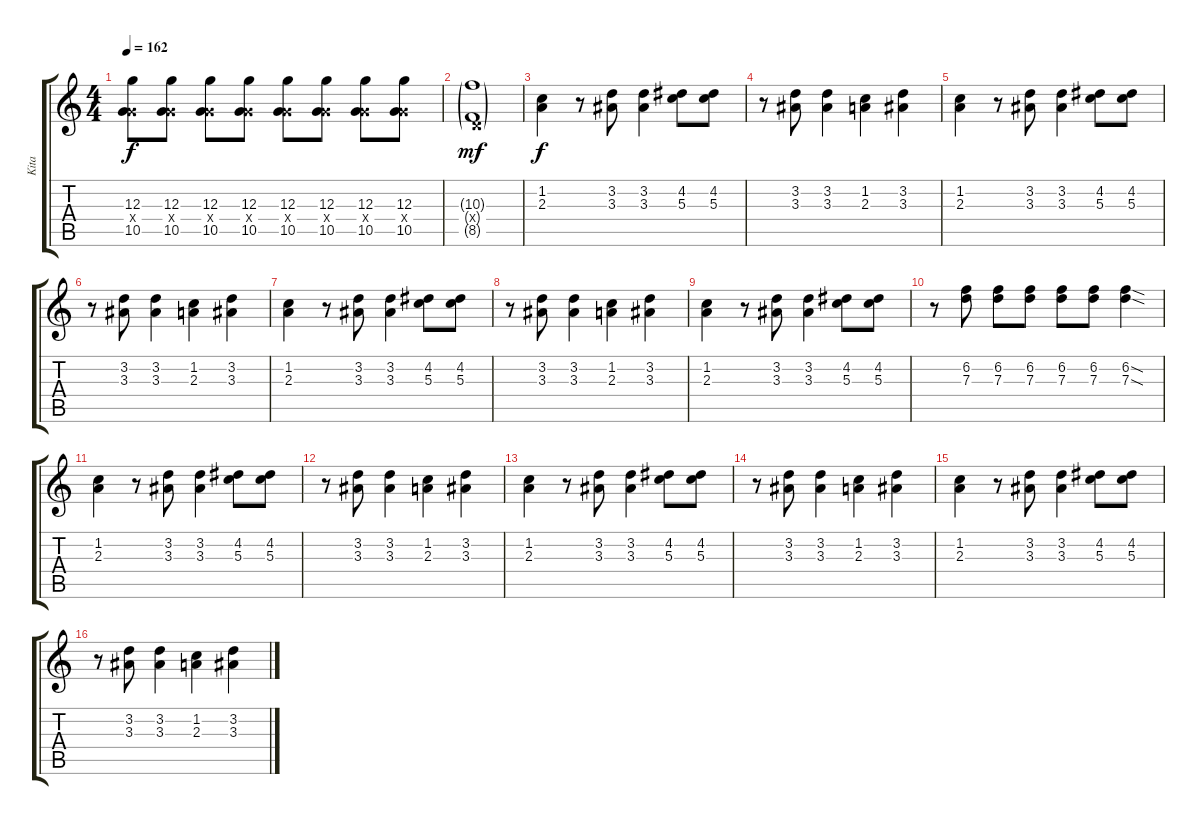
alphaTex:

\track ("Kita" "Kita") {instrument overdrivenguitar}
\staff {score tabs}
\tuning (E4 B3 G3 D3 A2 E2) {hide}
\ts (4 4)
\tempo 162
\clef g2
\ks c
(12.3 5.4{x} 10.5).8{dy f} (12.3 5.4{x} 10.5).8 (12.3 5.4{x} 10.5).8 (12.3 5.4{x} 10.5).8 (12.3 5.4{x} 10.5).8 (12.3 5.4{x} 10.5).8 (12.3 5.4{x} 10.5).8 (12.3 5.4{x} 10.5).8 |
(10.3{g} 0.4{g x} 8.5{g}).1{dy mf} |
(1.2 2.3).4{dy f} r.8 (3.2 3.3).8 (3.2 3.3).4 (4.2 5.3).8 (4.2 5.3).8 |
r.8 (3.2 3.3).8 (3.2 3.3).4 (1.2 2.3).4 (3.2 3.3).4 |
(1.2 2.3).4 r.8 (3.2 3.3).8 (3.2 3.3).4 (4.2 5.3).8 (4.2 5.3).8 |
r.8 (3.2 3.3).8 (3.2 3.3).4 (1.2 2.3).4 (3.2 3.3).4 |
(1.2 2.3).4 r.8 (3.2 3.3).8 (3.2 3.3).4 (4.2 5.3).8 (4.2 5.3).8 |
r.8 (3.2 3.3).8 (3.2 3.3).4 (1.2 2.3).4 (3.2 3.3).4 |
(1.2 2.3).4 r.8 (3.2 3.3).8 (3.2 3.3).4 (4.2 5.3).8 (4.2 5.3).8 |
r.8 (6.2 7.3).8 (6.2 7.3).8 (6.2 7.3).8 (6.2 7.3).8 (6.2 7.3).8 (6.2{sod} 7.3{sod}).4 |
(1.2 2.3).4 r.8 (3.2 3.3).8 (3.2 3.3).4 (4.2 5.3).8 (4.2 5.3).8 |
r.8 (3.2 3.3).8 (3.2 3.3).4 (1.2 2.3).4 (3.2 3.3).4 |
(1.2 2.3).4 r.8 (3.2 3.3).8 (3.2 3.3).4 (4.2 5.3).8 (4.2 5.3).8 |
r.8 (3.2 3.3).8 (3.2 3.3).4 (1.2 2.3).4 (3.2 3.3).4 |
(1.2 2.3).4 r.8 (3.2 3.3).8 (3.2 3.3).4 (4.2 5.3).8 (4.2 5.3).8 |
r.8 (3.2 3.3).8 (3.2 3.3).4 (1.2 2.3).4 (3.2 3.3).4
